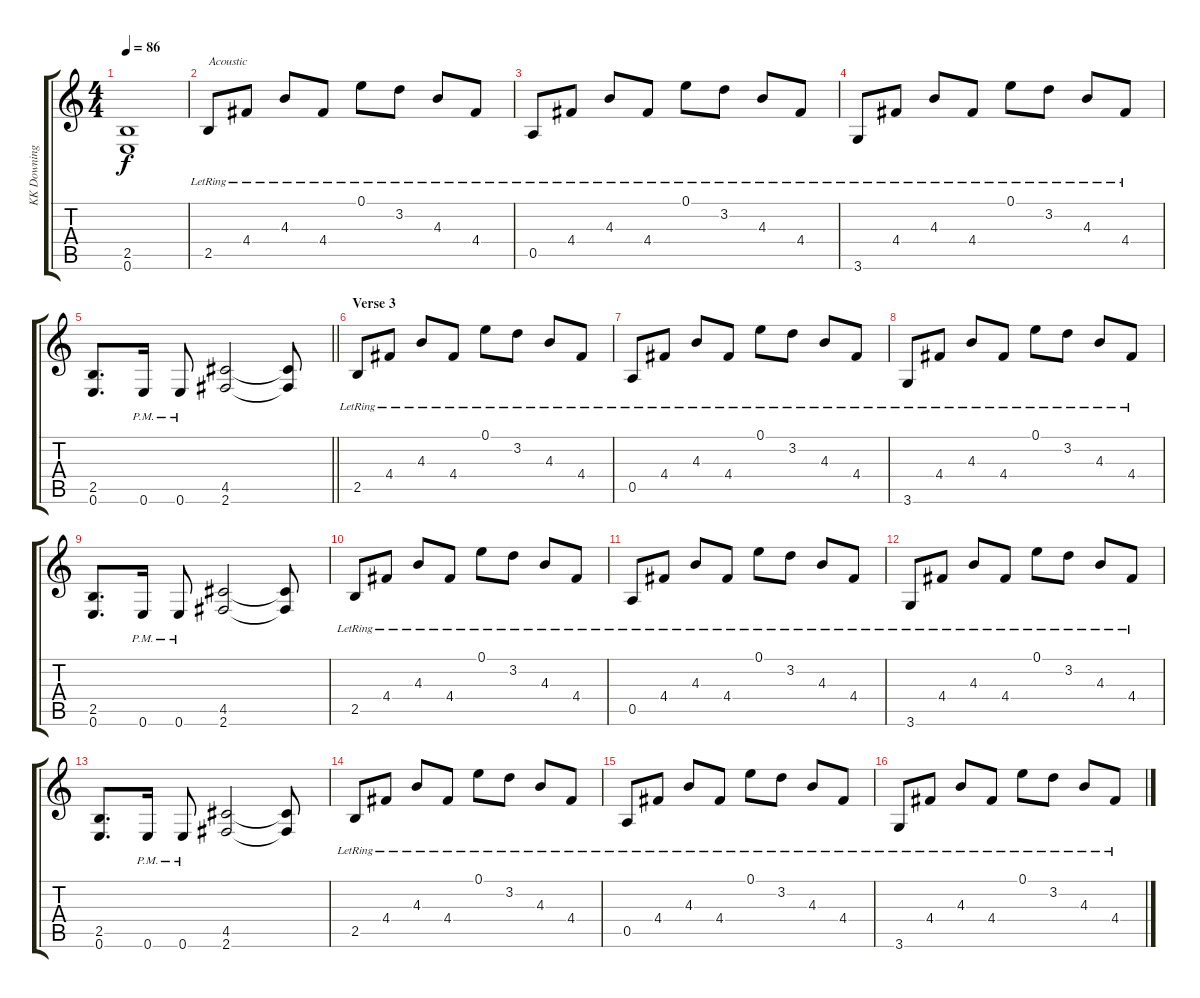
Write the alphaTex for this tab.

\track ("KK Downing" "KK Downing") {instrument acousticguitarsteel}
\staff {score tabs}
\tuning (E4 B3 G3 D3 A2 E2) {hide}
\ts (4 4)
\tempo 86
\clef g2
\ks c
(2.5 0.6).1{dy f} |
2.5{lr}.8{txt "Acoustic" volume 16 instrument acousticguitarsteel} 4.4{lr}.8 4.3{lr}.8 4.4{lr}.8 0.1{lr}.8 3.2{lr}.8 4.3{lr}.8 4.4{lr}.8 |
0.5{lr}.8 4.4{lr}.8 4.3{lr}.8 4.4{lr}.8 0.1{lr}.8 3.2{lr}.8 4.3{lr}.8 4.4{lr}.8 |
3.6{lr}.8 4.4{lr}.8 4.3{lr}.8 4.4{lr}.8 0.1{lr}.8 3.2{lr}.8 4.3{lr}.8 4.4{lr}.8 |
\barLineRight lightlight
(2.5 0.6).8{d} 0.6{pm}.16 0.6{pm}.8 (4.5 2.6).2 (4.5{t} 2.6{t}).8 |
\section ("" "Verse 3")
2.5{lr}.8 4.4{lr}.8 4.3{lr}.8 4.4{lr}.8 0.1{lr}.8 3.2{lr}.8 4.3{lr}.8 4.4{lr}.8 |
0.5{lr}.8 4.4{lr}.8 4.3{lr}.8 4.4{lr}.8 0.1{lr}.8 3.2{lr}.8 4.3{lr}.8 4.4{lr}.8 |
3.6{lr}.8 4.4{lr}.8 4.3{lr}.8 4.4{lr}.8 0.1{lr}.8 3.2{lr}.8 4.3{lr}.8 4.4{lr}.8 |
(2.5 0.6).8{d} 0.6{pm}.16 0.6{pm}.8 (4.5 2.6).2 (4.5{t} 2.6{t}).8 |
2.5{lr}.8 4.4{lr}.8 4.3{lr}.8 4.4{lr}.8 0.1{lr}.8 3.2{lr}.8 4.3{lr}.8 4.4{lr}.8 |
0.5{lr}.8 4.4{lr}.8 4.3{lr}.8 4.4{lr}.8 0.1{lr}.8 3.2{lr}.8 4.3{lr}.8 4.4{lr}.8 |
3.6{lr}.8 4.4{lr}.8 4.3{lr}.8 4.4{lr}.8 0.1{lr}.8 3.2{lr}.8 4.3{lr}.8 4.4{lr}.8 |
(2.5 0.6).8{d} 0.6{pm}.16 0.6{pm}.8 (4.5 2.6).2 (4.5{t} 2.6{t}).8 |
2.5{lr}.8 4.4{lr}.8 4.3{lr}.8 4.4{lr}.8 0.1{lr}.8 3.2{lr}.8 4.3{lr}.8 4.4{lr}.8 |
0.5{lr}.8 4.4{lr}.8 4.3{lr}.8 4.4{lr}.8 0.1{lr}.8 3.2{lr}.8 4.3{lr}.8 4.4{lr}.8 |
3.6{lr}.8 4.4{lr}.8 4.3{lr}.8 4.4{lr}.8 0.1{lr}.8 3.2{lr}.8 4.3{lr}.8 4.4{lr}.8
